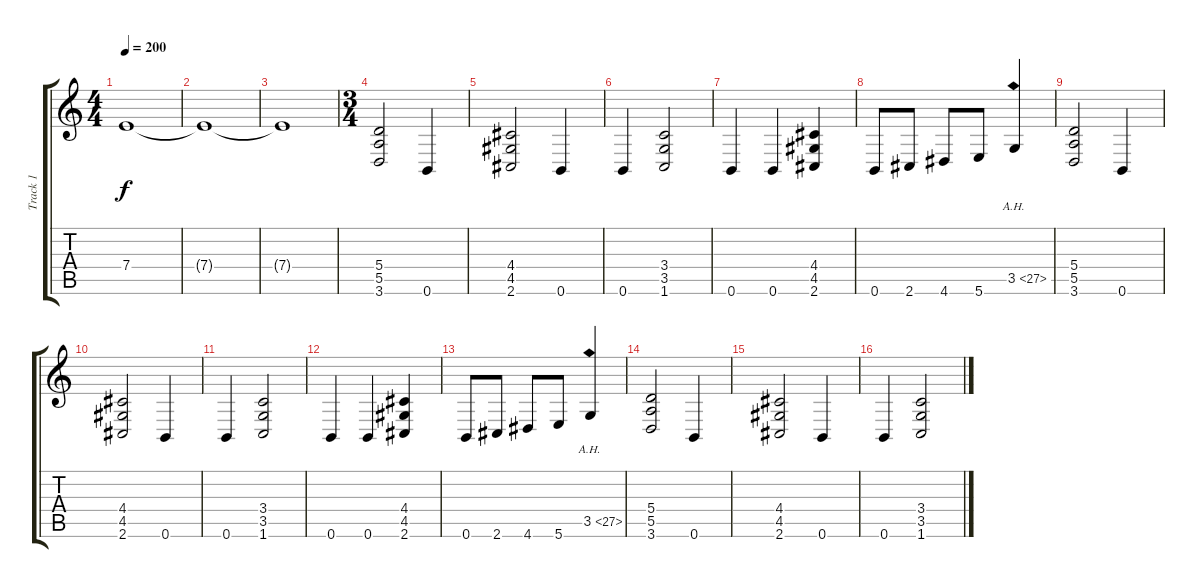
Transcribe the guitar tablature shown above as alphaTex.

\track ("Track 1" "Track 1") {instrument overdrivenguitar}
\staff {score tabs}
\tuning (B3 Gb3 D3 A2 E2 B1) {hide}
\ts (4 4)
\tempo 200
\clef g2
\ks c
7.4{t}.1{dy f} |
7.4{t}.1 |
7.4{t}.1 |
\ts (3 4)
(5.4 5.5 3.6).2 0.6.4 |
(4.4 4.5 2.6).2 0.6.4 |
0.6.4 (3.4 3.5 1.6).2 |
0.6.4 0.6.4 (4.4 4.5 2.6).4 |
0.6.8 2.6.8 4.6.8 5.6.8 3.5{ah 24}.4 |
(5.4 5.5 3.6).2 0.6.4 |
(4.4 4.5 2.6).2 0.6.4 |
0.6.4 (3.4 3.5 1.6).2 |
0.6.4 0.6.4 (4.4 4.5 2.6).4 |
0.6.8 2.6.8 4.6.8 5.6.8 3.5{ah 24}.4 |
(5.4 5.5 3.6).2 0.6.4 |
(4.4 4.5 2.6).2 0.6.4 |
0.6.4 (3.4 3.5 1.6).2
